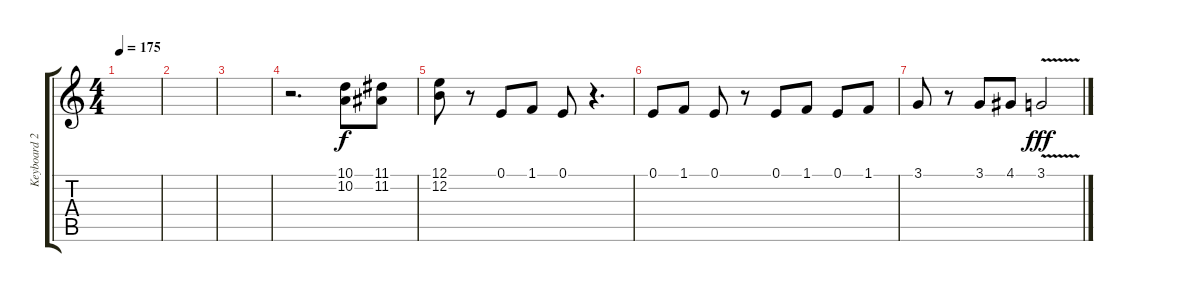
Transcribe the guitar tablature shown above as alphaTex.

\track ("Keyboard 2" "Keyboard 2") {instrument choiraahs}
\staff {score tabs}
\tuning (E4 B3 G3 D3 A2 E2) {hide}
\ts (4 4)
\tempo 175
\clef g2
\ks c
|
|
|
r.2{d instrument orchestrahit} (10.1 10.2).8 (11.1 11.2).8 |
(12.1 12.2).8 r.8{instrument choiraahs} 0.1.8 1.1.8 0.1.8 r.4{d} |
0.1.8 1.1.8 0.1.8 r.8 0.1.8 1.1.8 0.1.8 1.1.8 |
3.1.8 r.8 3.1.8 4.1.8{volume 16} 3.1{v}.2{dy fff}
